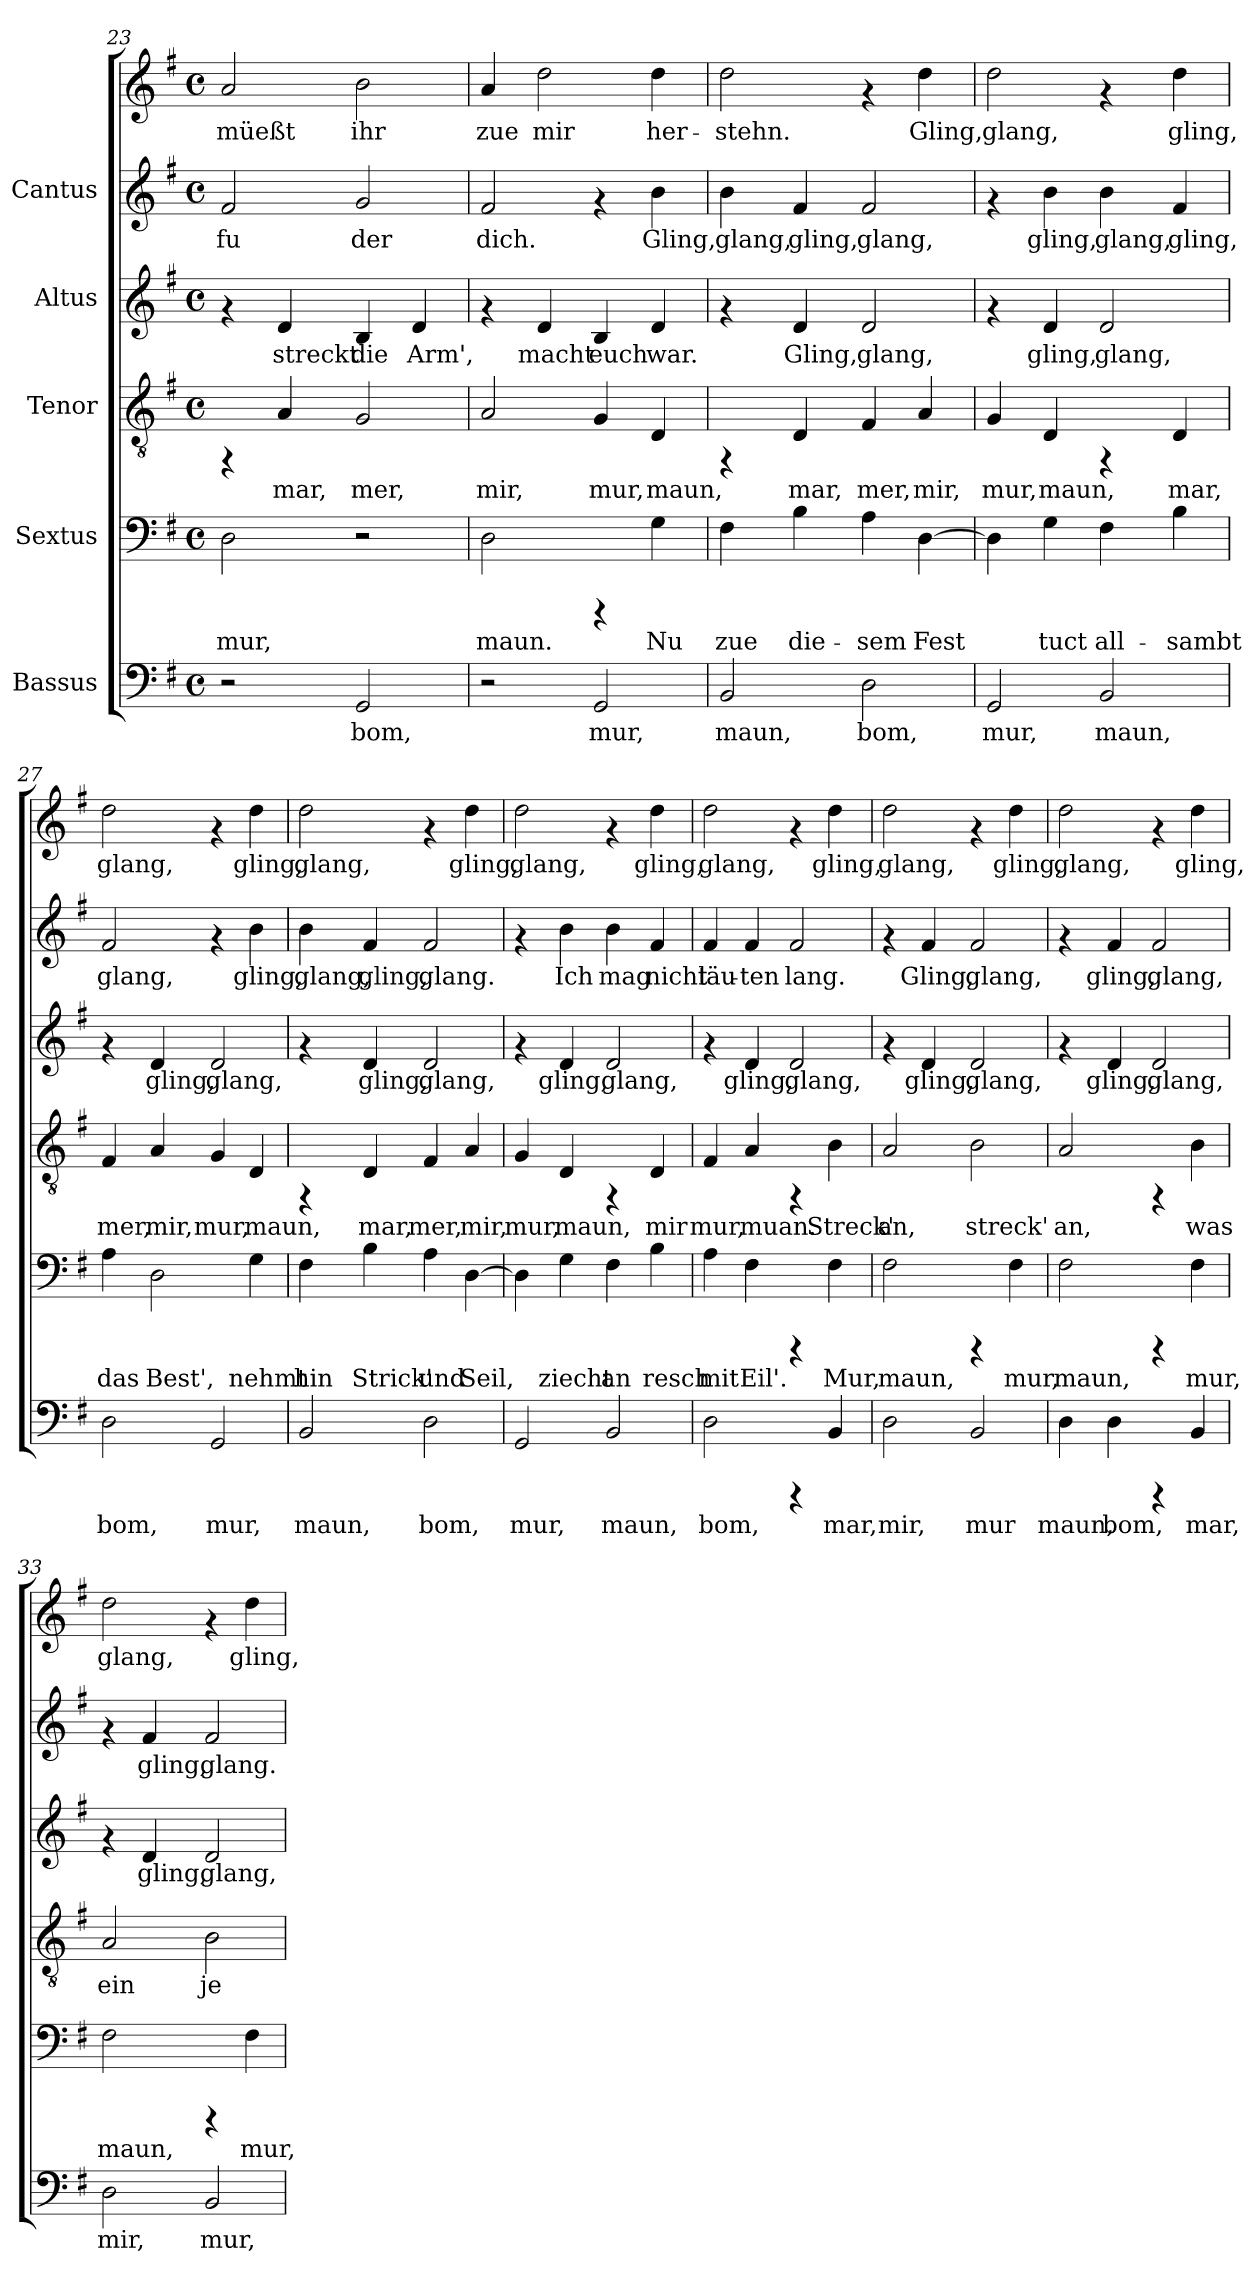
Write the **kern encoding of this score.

**kern	**text	**kern	**text	**kern	**text	**kern	**text	**kern	**text	**kern	**text
*part5	*part5	*part4	*part4	*part3	*part3	*part2	*part2	*part1	*part1	*part1	*part1
*staff6	*staff6	*staff5	*staff5	*staff4	*staff4	*staff3	*staff3	*staff2	*staff2	*staff1	*staff1
*I"Bassus	*	*I"Sextus	*	*I"Tenor	*	*I"Altus	*	*I"Cantus	*	*	*
*clefF4	*	*clefF4	*	*clefGv2	*	*clefG2	*	*clefG2	*	*clefG2	*
*k[f#]	*	*k[f#]	*	*k[f#]	*	*k[f#]	*	*k[f#]	*	*k[f#]	*
*G:	*	*G:	*	*G:	*	*G:	*	*G:	*	*G:	*
*M4/4	*	*M4/4	*	*M4/4	*	*M4/4	*	*M4/4	*	*M4/4	*
*met(c)	*	*met(c)	*	*met(c)	*	*met(c)	*	*met(c)	*	*met(c)	*
=23	=23	=23	=23	=23	=23	=23	=23	=23	=23	=23	=23
!	!	!	!LO:LY:b:cj	!	!	!	!	!	!LO:LY:b:cj	!	!LO:LY:b:cj
2r	.	2D\	mur,	4rFF	.	4rf	.	2f#/	fu	2a/	müeßt
!	!	!	!	!	!LO:LY:b:cj	!	!LO:LY:b:cj	!	!	!	!
.	.	.	.	4A/	mar,	4d/	streckt	.	.	.	.
!	!LO:LY:b:cj	!	!	!	!LO:LY:b:cj	!	!LO:LY:b:cj	!	!LO:LY:b:cj	!	!LO:LY:b:cj
2GG/	bom,	2r	.	2G/	mer,	4B/	die	2g/	der	2b\	ihr
!	!	!	!	!	!	!	!LO:LY:b:cj	!	!	!	!
.	.	.	.	.	.	4d/	Arm',	.	.	.	.
!!LO:PB:g=z
=24	=24	=24	=24	=24	=24	=24	=24	=24	=24	=24	=24
!	!	!	!LO:LY:b:cj	!	!LO:LY:b:cj	!	!	!	!LO:LY:b:cj	!	!LO:LY:b:cj
2r	.	2D\	maun.	2A/	mir,	4rf	.	2f#/	-dich.	4a/	zue
!	!	!	!	!	!	!	!LO:LY:b:cj	!	!	!	!LO:LY:b:cj
.	.	.	.	.	.	4d/	macht	.	.	2dd\	mir
!	!LO:LY:b:cj	!	!	!	!LO:LY:b:cj	!	!LO:LY:b:cj	!	!	!	!
2GG/	mur,	4rCCC	.	4G/	mur,	4B/	euch	4rf	.	.	.
!	!	!	!LO:LY:b:cj	!	!LO:LY:b:cj	!	!LO:LY:b:cj	!	!LO:LY:b:cj	!	!LO:LY:b:cj
.	.	4G\	Nu	4D/	maun,	4d/	war.	4b\	Gling,	4dd\	her-
=25	=25	=25	=25	=25	=25	=25	=25	=25	=25	=25	=25
!	!LO:LY:b:cj	!	!LO:LY:b:cj	!	!	!	!	!	!LO:LY:b:cj	!	!LO:LY:b:cj
2BB/	maun,	4F#\	zue	4rFF	.	4rf	.	4b\	glang,	2dd\	stehn.
!	!	!	!LO:LY:b:cj	!	!LO:LY:b:cj	!	!LO:LY:b:cj	!	!LO:LY:b:cj	!	!
.	.	4B\	die-	4D/	mar,	4d/	Gling,	4f#/	gling,	.	.
!	!LO:LY:b:cj	!	!LO:LY:b:cj	!	!LO:LY:b:cj	!	!LO:LY:b:cj	!	!LO:LY:b:cj	!	!
2D\	bom,	4A\	-sem	4F#/	mer,	2d/	glang,	2f#/	glang,	4rf	.
!	!	!	!LO:LY:b:cj	!	!LO:LY:b:cj	!	!	!	!	!	!LO:LY:b:cj
.	.	[>4D\	Fest	4A/	mir,	.	.	.	.	4dd\	Gling,
=26	=26	=26	=26	=26	=26	=26	=26	=26	=26	=26	=26
!	!LO:LY:b:cj	!	!LO:LY:b:cj	!	!LO:LY:b:cj	!	!	!	!	!	!LO:LY:b:cj
2GG/	mur,	4D\]	.	4G/	mur,	4rf	.	4rf	.	2dd\	glang,
!	!	!	!LO:LY:b:cj	!	!LO:LY:b:cj	!	!LO:LY:b:cj	!	!LO:LY:b:cj	!	!
.	.	4G\	tuct	4D/	maun,	4d/	gling,	4b\	gling,	.	.
!	!LO:LY:b:cj	!	!LO:LY:b:cj	!	!	!	!LO:LY:b:cj	!	!LO:LY:b:cj	!	!
2BB/	maun,	4F#\	all-	4rFF	.	2d/	glang,	4b\	glang,	4rf	.
!	!	!	!LO:LY:b:cj	!	!LO:LY:b:cj	!	!	!	!LO:LY:b:cj	!	!LO:LY:b:cj
.	.	4B\	-sambt	4D/	mar,	.	.	4f#/	gling,	4dd\	gling,
=27	=27	=27	=27	=27	=27	=27	=27	=27	=27	=27	=27
!	!LO:LY:b:cj	!	!LO:LY:b:cj	!	!LO:LY:b:cj	!	!	!	!LO:LY:b:cj	!	!LO:LY:b:cj
2D\	bom,	4A\	das	4F#/	mer,	4rf	.	2f#/	glang,	2dd\	glang,
!	!	!	!LO:LY:b:cj	!	!LO:LY:b:cj	!	!LO:LY:b:cj	!	!	!	!
.	.	2D\	Best',	4A/	mir,	4d/	gling,	.	.	.	.
!	!LO:LY:b:cj	!	!	!	!LO:LY:b:cj	!	!LO:LY:b:cj	!	!	!	!
2GG/	mur,	.	.	4G/	mur,	2d/	glang,	4rf	.	4rf	.
!	!	!	!LO:LY:b:cj	!	!LO:LY:b:cj	!	!	!	!LO:LY:b:cj	!	!LO:LY:b:cj
.	.	4G\	nehmt	4D/	maun,	.	.	4b\	gling,	4dd\	gling,
!!LO:LB:g=z
=28	=28	=28	=28	=28	=28	=28	=28	=28	=28	=28	=28
!	!LO:LY:b:cj	!	!LO:LY:b:cj	!	!	!	!	!	!LO:LY:b:cj	!	!LO:LY:b:cj
2BB/	maun,	4F#\	hin	4rFF	.	4rf	.	4b\	glang,	2dd\	glang,
!	!	!	!LO:LY:b:cj	!	!LO:LY:b:cj	!	!LO:LY:b:cj	!	!LO:LY:b:cj	!	!
.	.	4B\	Strick'	4D/	mar,	4d/	gling,	4f#/	gling,	.	.
!	!LO:LY:b:cj	!	!LO:LY:b:cj	!	!LO:LY:b:cj	!	!LO:LY:b:cj	!	!LO:LY:b:cj	!	!
2D\	bom,	4A\	und	4F#/	mer,	2d/	glang,	2f#/	glang.	4rf	.
!	!	!	!LO:LY:b:cj	!	!LO:LY:b:cj	!	!	!	!	!	!LO:LY:b:cj
.	.	[>4D\	Seil,	4A/	mir,	.	.	.	.	4dd\	gling,
=29	=29	=29	=29	=29	=29	=29	=29	=29	=29	=29	=29
!	!LO:LY:b:cj	!	!LO:LY:b:cj	!	!LO:LY:b:cj	!	!	!	!	!	!LO:LY:b:cj
2GG/	mur,	4D\]	.	4G/	mur,	4rf	.	4rf	.	2dd\	glang,
!	!	!	!LO:LY:b:cj	!	!LO:LY:b:cj	!	!LO:LY:b:cj	!	!LO:LY:b:cj	!	!
.	.	4G\	ziecht	4D/	maun,	4d/	gling,	4b\	Ich	.	.
!	!LO:LY:b:cj	!	!LO:LY:b:cj	!	!	!	!LO:LY:b:cj	!	!LO:LY:b:cj	!	!
2BB/	maun,	4F#\	an	4rFF	.	2d/	glang,	4b\	mag	4rf	.
!	!	!	!LO:LY:b:cj	!	!LO:LY:b:cj	!	!	!	!LO:LY:b:cj	!	!LO:LY:b:cj
.	.	4B\	resch	4D/	mir	.	.	4f#/	nicht	4dd\	gling,
=30	=30	=30	=30	=30	=30	=30	=30	=30	=30	=30	=30
!	!LO:LY:b:cj	!	!LO:LY:b:cj	!	!LO:LY:b:cj	!	!	!	!LO:LY:b:cj	!	!LO:LY:b:cj
2D\	bom,	4A\	mit	4F#/	mur,	4rf	.	4f#/	läu-	2dd\	glang,
!	!	!	!LO:LY:b:cj	!	!LO:LY:b:cj	!	!LO:LY:b:cj	!	!LO:LY:b:cj	!	!
.	.	4F#\	Eil'.	4A/	muan.	4d/	gling,	4f#/	-ten	.	.
!	!	!	!	!	!	!	!LO:LY:b:cj	!	!LO:LY:b:cj	!	!
4rCCC	.	4rCCC	.	4rFF	.	2d/	glang,	2f#/	lang.	4rf	.
!	!LO:LY:b:cj	!	!LO:LY:b:cj	!	!LO:LY:b:cj	!	!	!	!	!	!LO:LY:b:cj
4BB/	mar,	4F#\	Mur,	4B\	Streck'	.	.	.	.	4dd\	gling,
=31	=31	=31	=31	=31	=31	=31	=31	=31	=31	=31	=31
!	!LO:LY:b:cj	!	!LO:LY:b:cj	!	!LO:LY:b:cj	!	!	!	!	!	!LO:LY:b:cj
2D\	mir,	2F#\	maun,	2A/	an,	4rf	.	4rf	.	2dd\	glang,
!	!	!	!	!	!	!	!LO:LY:b:cj	!	!LO:LY:b:cj	!	!
.	.	.	.	.	.	4d/	gling,	4f#/	Gling,	.	.
!	!LO:LY:b:cj	!	!	!	!LO:LY:b:cj	!	!LO:LY:b:cj	!	!LO:LY:b:cj	!	!
2BB/	mur	4rCCC	.	2B\	streck'	2d/	glang,	2f#/	glang,	4rf	.
!	!	!	!LO:LY:b:cj	!	!	!	!	!	!	!	!LO:LY:b:cj
.	.	4F#\	mur,	.	.	.	.	.	.	4dd\	gling,
!!LO:PB:g=z
=32	=32	=32	=32	=32	=32	=32	=32	=32	=32	=32	=32
!	!LO:LY:b:cj	!	!LO:LY:b:cj	!	!LO:LY:b:cj	!	!	!	!	!	!LO:LY:b:cj
4D\	maun,	2F#\	maun,	2A/	an,	4rf	.	4rf	.	2dd\	glang,
!	!LO:LY:b:cj	!	!	!	!	!	!LO:LY:b:cj	!	!LO:LY:b:cj	!	!
4D\	bom,	.	.	.	.	4d/	gling,	4f#/	gling,	.	.
!	!	!	!	!	!	!	!LO:LY:b:cj	!	!LO:LY:b:cj	!	!
4rCCC	.	4rCCC	.	4rFF	.	2d/	glang,	2f#/	glang,	4rf	.
!	!LO:LY:b:cj	!	!LO:LY:b:cj	!	!LO:LY:b:cj	!	!	!	!	!	!LO:LY:b:cj
4BB/	mar,	4F#\	mur,	4B\	was	.	.	.	.	4dd\	gling,
=33	=33	=33	=33	=33	=33	=33	=33	=33	=33	=33	=33
!	!LO:LY:b:cj	!	!LO:LY:b:cj	!	!LO:LY:b:cj	!	!	!	!	!	!LO:LY:b:cj
2D\	mir,	2F#\	maun,	2A/	ein	4rf	.	4rf	.	2dd\	glang,
!	!	!	!	!	!	!	!LO:LY:b:cj	!	!LO:LY:b:cj	!	!
.	.	.	.	.	.	4d/	gling,	4f#/	gling,	.	.
!	!LO:LY:b:cj	!	!	!	!LO:LY:b:cj	!	!LO:LY:b:cj	!	!LO:LY:b:cj	!	!
2BB/	mur,	4rCCC	.	2B\	je-	2d/	glang,	2f#/	glang.	4rf	.
!	!	!	!LO:LY:b:cj	!	!	!	!	!	!	!	!LO:LY:b:cj
.	.	4F#\	mur,	.	.	.	.	.	.	4dd\	gling,
=	=	=	=	=	=	=	=	=	=	=	=
*-	*-	*-	*-	*-	*-	*-	*-	*-	*-	*-	*-
